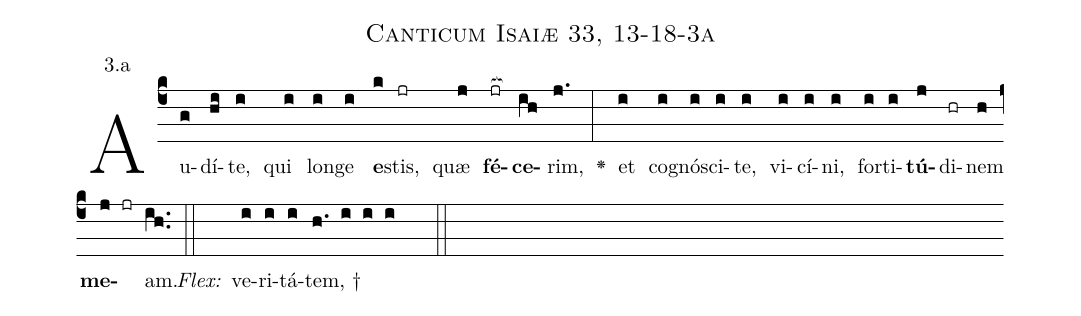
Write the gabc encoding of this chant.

name: Canticum Isaiæ 33, 13-18-3a;
annotation: 3.a;
%%
(c4)Au(g)dí(hi)te,(i) qui(i) lon(i)ge(i) <b>e</b>(k)stis,(jr) quæ(j) <b>fé</b>(jr[ocb:1{])<b>ce</b>(ih[ocb:0}])rim,(j.) <v>\greheightstar</v>(:) et(i) co(i)gnó(i)sci(i)te,(i) vi(i)cí(i)ni,(i) for(i)ti(i)<b>tú</b>(j)di(hr)nem(h) <b>me</b>(j jr)am.(ih..) (::)
<i>Flex:</i>()  ve(i)ri(i)tá(i)tem, †(h. i i i  ::)

%E(i) u(i) o(j) u(h) a(j) e.(ih..) (::)
